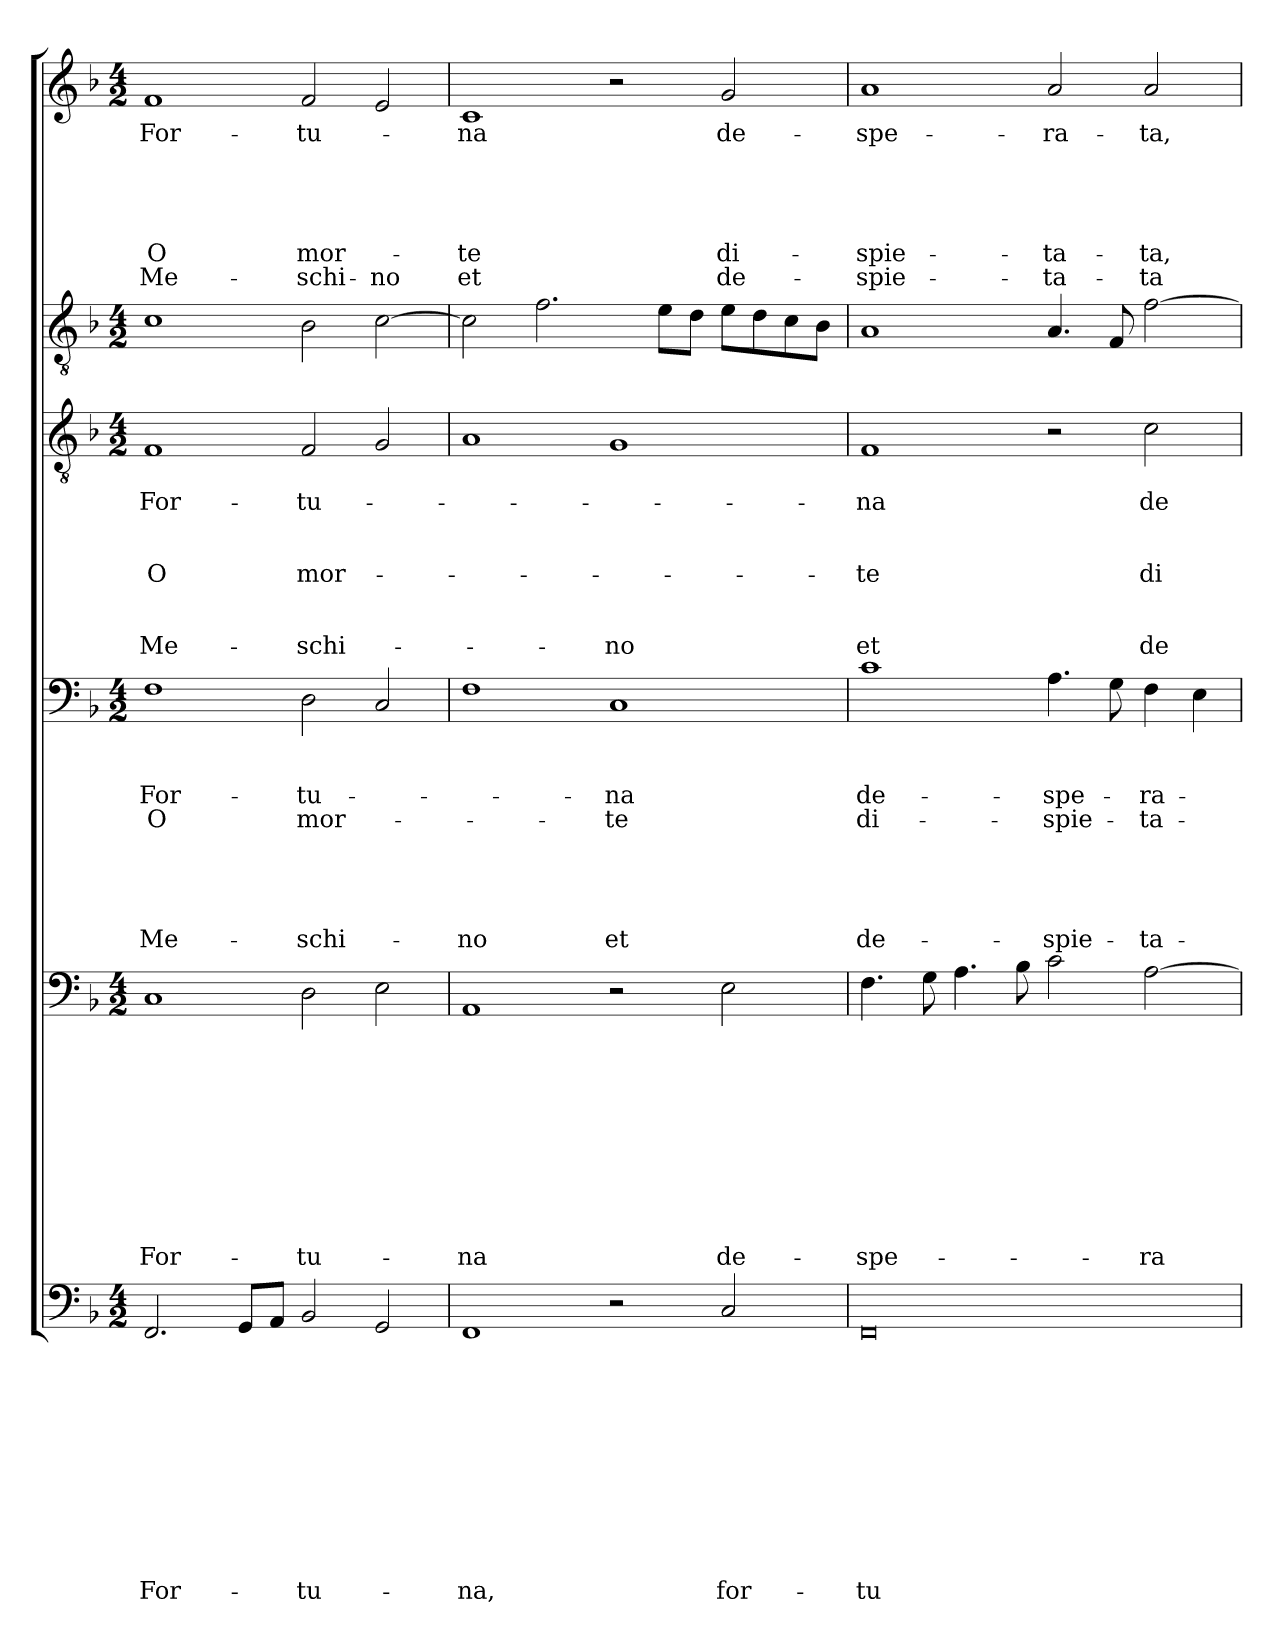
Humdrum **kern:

**kern	**text	**text	**text	**text	**text	**text	**text	**text	**text	**text	**text	**kern	**text	**text	**text	**text	**text	**text	**text	**text	**text	**text	**kern	**text	**text	**text	**text	**text	**text	**text	**text	**text	**kern	**text	**text	**text	**text	**text	**text	**text	**text	**kern	**kern	**text	**text	**text	**text	**text	**text	**text
*part6	*part6	*part6	*part6	*part6	*part6	*part6	*part6	*part6	*part6	*part6	*part6	*part5	*part5	*part5	*part5	*part5	*part5	*part5	*part5	*part5	*part5	*part5	*part4	*part4	*part4	*part4	*part4	*part4	*part4	*part4	*part4	*part4	*part3	*part3	*part3	*part3	*part3	*part3	*part3	*part3	*part3	*part2	*part1	*part1	*part1	*part1	*part1	*part1	*part1	*part1
*staff6	*staff6	*staff6	*staff6	*staff6	*staff6	*staff6	*staff6	*staff6	*staff6	*staff6	*staff6	*staff5	*staff5	*staff5	*staff5	*staff5	*staff5	*staff5	*staff5	*staff5	*staff5	*staff5	*staff4	*staff4	*staff4	*staff4	*staff4	*staff4	*staff4	*staff4	*staff4	*staff4	*staff3	*staff3	*staff3	*staff3	*staff3	*staff3	*staff3	*staff3	*staff3	*staff2	*staff1	*staff1	*staff1	*staff1	*staff1	*staff1	*staff1	*staff1
*clefF4	*	*	*	*	*	*	*	*	*	*	*	*clefF4	*	*	*	*	*	*	*	*	*	*	*clefF4	*	*	*	*	*	*	*	*	*	*clefGv2	*	*	*	*	*	*	*	*	*clefGv2	*clefG2	*	*	*	*	*	*	*
*k[b-]	*	*	*	*	*	*	*	*	*	*	*	*k[b-]	*	*	*	*	*	*	*	*	*	*	*k[b-]	*	*	*	*	*	*	*	*	*	*k[b-]	*	*	*	*	*	*	*	*	*k[b-]	*k[b-]	*	*	*	*	*	*	*
*F:	*	*	*	*	*	*	*	*	*	*	*	*F:	*	*	*	*	*	*	*	*	*	*	*F:	*	*	*	*	*	*	*	*	*	*F:	*	*	*	*	*	*	*	*	*F:	*F:	*	*	*	*	*	*	*
*M4/2	*	*	*	*	*	*	*	*	*	*	*	*M4/2	*	*	*	*	*	*	*	*	*	*	*M4/2	*	*	*	*	*	*	*	*	*	*M4/2	*	*	*	*	*	*	*	*	*M4/2	*M4/2	*	*	*	*	*	*	*
=1	=1	=1	=1	=1	=1	=1	=1	=1	=1	=1	=1	=1	=1	=1	=1	=1	=1	=1	=1	=1	=1	=1	=1	=1	=1	=1	=1	=1	=1	=1	=1	=1	=1	=1	=1	=1	=1	=1	=1	=1	=1	=1	=1	=1	=1	=1	=1	=1	=1	=1
!	!	!	!	!	!	!	!	!	!	!	!LO:LY:b	!	!	!	!	!	!	!	!	!	!	!LO:LY:b	!	!	!	!LO:LY:b	!LO:LY:b	!	!	!	!	!LO:LY:b	!	!	!LO:LY:b	!	!	!LO:LY:b	!	!	!LO:LY:b	!	!	!LO:LY:b	!	!	!	!	!LO:LY:b	!LO:LY:b
2.FF/	.	.	.	.	.	.	.	.	.	.	For-	1C	.	.	.	.	.	.	.	.	.	For-	1F	.	.	For-	O	.	.	.	.	Me-	1F	.	For-	.	.	O	.	.	Me-	1c	1f	For-	.	.	.	.	O	Me-
8GG/L	.	.	.	.	.	.	.	.	.	.	.	.	.	.	.	.	.	.	.	.	.	.	.	.	.	.	.	.	.	.	.	.	.	.	.	.	.	.	.	.	.	.	.	.	.	.	.	.	.	.
8AA/J	.	.	.	.	.	.	.	.	.	.	.	.	.	.	.	.	.	.	.	.	.	.	.	.	.	.	.	.	.	.	.	.	.	.	.	.	.	.	.	.	.	.	.	.	.	.	.	.	.	.
!	!	!	!	!	!	!	!	!	!	!	!LO:LY:b	!	!	!	!	!	!	!	!	!	!	!LO:LY:b	!	!	!	!LO:LY:b	!LO:LY:b	!	!	!	!	!LO:LY:b	!	!	!LO:LY:b	!	!	!LO:LY:b	!	!	!LO:LY:b	!	!	!LO:LY:b	!	!	!	!	!LO:LY:b	!LO:LY:b
2BB-/	.	.	.	.	.	.	.	.	.	.	-tu-	2D\	.	.	.	.	.	.	.	.	.	-tu-	2D\	.	.	-tu-	mor-	.	.	.	.	-schi-	2F/	.	-tu-	.	.	mor-	.	.	-schi-	2B-\	2f/	-tu-	.	.	.	.	mor-	-schi-
!	!	!	!	!	!	!	!	!	!	!	!	!	!	!	!	!	!	!	!	!	!	!	!	!	!	!	!	!	!	!	!	!	!	!	!	!	!	!	!	!	!	!	!	!	!	!	!	!	!	!LO:LY:b
2GG/	.	.	.	.	.	.	.	.	.	.	.	2E\	.	.	.	.	.	.	.	.	.	.	2C/	.	.	.	.	.	.	.	.	.	2G/	.	.	.	.	.	.	.	.	[2c\	2e/	.	.	.	.	.	.	-no
=2	=2	=2	=2	=2	=2	=2	=2	=2	=2	=2	=2	=2	=2	=2	=2	=2	=2	=2	=2	=2	=2	=2	=2	=2	=2	=2	=2	=2	=2	=2	=2	=2	=2	=2	=2	=2	=2	=2	=2	=2	=2	=2	=2	=2	=2	=2	=2	=2	=2	=2
!	!	!	!	!	!	!	!	!	!	!	!LO:LY:b	!	!	!	!	!	!	!	!	!	!	!LO:LY:b	!	!	!	!	!	!	!	!	!	!LO:LY:b	!	!	!	!	!	!	!	!	!	!	!	!LO:LY:b	!	!	!	!	!LO:LY:b	!LO:LY:b
1FF	.	.	.	.	.	.	.	.	.	.	-na,	1AA	.	.	.	.	.	.	.	.	.	-na	1F	.	.	.	.	.	.	.	.	-no	1A	.	.	.	.	.	.	.	.	2c\]	1c	-na	.	.	.	.	-te	et
.	.	.	.	.	.	.	.	.	.	.	.	.	.	.	.	.	.	.	.	.	.	.	.	.	.	.	.	.	.	.	.	.	.	.	.	.	.	.	.	.	.	2.f\	.	.	.	.	.	.	.	.
!	!	!	!	!	!	!	!	!	!	!	!	!	!	!	!	!	!	!	!	!	!	!	!	!	!	!LO:LY:b	!LO:LY:b	!	!	!	!	!LO:LY:b	!	!	!	!	!	!	!	!	!LO:LY:b	!	!	!	!	!	!	!	!	!
2r	.	.	.	.	.	.	.	.	.	.	.	2r	.	.	.	.	.	.	.	.	.	.	1C	.	.	-na	-te	.	.	.	.	et	1G	.	.	.	.	.	.	.	-no	.	2r	.	.	.	.	.	.	.
.	.	.	.	.	.	.	.	.	.	.	.	.	.	.	.	.	.	.	.	.	.	.	.	.	.	.	.	.	.	.	.	.	.	.	.	.	.	.	.	.	.	8e\L	.	.	.	.	.	.	.	.
.	.	.	.	.	.	.	.	.	.	.	.	.	.	.	.	.	.	.	.	.	.	.	.	.	.	.	.	.	.	.	.	.	.	.	.	.	.	.	.	.	.	8d\J	.	.	.	.	.	.	.	.
!	!	!	!	!	!	!	!	!	!	!	!LO:LY:b	!	!	!	!	!	!	!	!	!	!	!LO:LY:b	!	!	!	!	!	!	!	!	!	!	!	!	!	!	!	!	!	!	!	!	!	!LO:LY:b	!	!	!	!	!LO:LY:b	!LO:LY:b
2C/	.	.	.	.	.	.	.	.	.	.	for-	2E\	.	.	.	.	.	.	.	.	.	de-	.	.	.	.	.	.	.	.	.	.	.	.	.	.	.	.	.	.	.	8e\L	2g/	de-	.	.	.	.	di-	de-
.	.	.	.	.	.	.	.	.	.	.	.	.	.	.	.	.	.	.	.	.	.	.	.	.	.	.	.	.	.	.	.	.	.	.	.	.	.	.	.	.	.	8d\	.	.	.	.	.	.	.	.
.	.	.	.	.	.	.	.	.	.	.	.	.	.	.	.	.	.	.	.	.	.	.	.	.	.	.	.	.	.	.	.	.	.	.	.	.	.	.	.	.	.	8c\	.	.	.	.	.	.	.	.
.	.	.	.	.	.	.	.	.	.	.	.	.	.	.	.	.	.	.	.	.	.	.	.	.	.	.	.	.	.	.	.	.	.	.	.	.	.	.	.	.	.	8B-\J	.	.	.	.	.	.	.	.
=3	=3	=3	=3	=3	=3	=3	=3	=3	=3	=3	=3	=3	=3	=3	=3	=3	=3	=3	=3	=3	=3	=3	=3	=3	=3	=3	=3	=3	=3	=3	=3	=3	=3	=3	=3	=3	=3	=3	=3	=3	=3	=3	=3	=3	=3	=3	=3	=3	=3	=3
!	!	!	!	!	!	!	!	!	!	!	!LO:LY:b	!	!	!	!	!	!	!	!	!	!	!LO:LY:b	!	!	!	!LO:LY:b	!LO:LY:b	!	!	!	!	!LO:LY:b	!	!	!LO:LY:b	!	!	!LO:LY:b	!	!	!LO:LY:b	!	!	!LO:LY:b	!	!	!	!	!LO:LY:b	!LO:LY:b
0FF	.	.	.	.	.	.	.	.	.	.	-tu-	4.F\	.	.	.	.	.	.	.	.	.	-spe-	1c	.	.	de-	di-	.	.	.	.	de-	1F	.	-na	.	.	-te	.	.	et	1A	1a	-spe-	.	.	.	.	-spie-	-spie-
.	.	.	.	.	.	.	.	.	.	.	.	8G\	.	.	.	.	.	.	.	.	.	.	.	.	.	.	.	.	.	.	.	.	.	.	.	.	.	.	.	.	.	.	.	.	.	.	.	.	.	.
.	.	.	.	.	.	.	.	.	.	.	.	4.A\	.	.	.	.	.	.	.	.	.	.	.	.	.	.	.	.	.	.	.	.	.	.	.	.	.	.	.	.	.	.	.	.	.	.	.	.	.	.
.	.	.	.	.	.	.	.	.	.	.	.	8B-\	.	.	.	.	.	.	.	.	.	.	.	.	.	.	.	.	.	.	.	.	.	.	.	.	.	.	.	.	.	.	.	.	.	.	.	.	.	.
!	!	!	!	!	!	!	!	!	!	!	!	!	!	!	!	!	!	!	!	!	!	!	!	!	!	!LO:LY:b	!LO:LY:b	!	!	!	!	!LO:LY:b	!	!	!	!	!	!	!	!	!	!	!	!LO:LY:b	!	!	!	!	!LO:LY:b	!LO:LY:b
.	.	.	.	.	.	.	.	.	.	.	.	2c\	.	.	.	.	.	.	.	.	.	.	4.A\	.	.	-spe-	-spie-	.	.	.	.	-spie-	2r	.	.	.	.	.	.	.	.	4.A/	2a/	-ra-	.	.	.	.	-ta-	-ta-
.	.	.	.	.	.	.	.	.	.	.	.	.	.	.	.	.	.	.	.	.	.	.	8G\	.	.	.	.	.	.	.	.	.	.	.	.	.	.	.	.	.	.	8F/	.	.	.	.	.	.	.	.
!	!	!	!	!	!	!	!	!	!	!	!	!	!	!	!	!	!	!	!	!	!	!LO:LY:b	!	!	!	!LO:LY:b	!LO:LY:b	!	!	!	!	!LO:LY:b	!	!	!LO:LY:b	!	!	!LO:LY:b	!	!	!LO:LY:b	!	!	!LO:LY:b	!	!	!	!	!LO:LY:b	!LO:LY:b
.	.	.	.	.	.	.	.	.	.	.	.	[2A\	.	.	.	.	.	.	.	.	.	-ra-	4F\	.	.	-ra-	-ta-	.	.	.	.	-ta-	2c\	.	de-	.	.	di-	.	.	de-	[2f\	2a/	-ta,	.	.	.	.	-ta,	-ta
.	.	.	.	.	.	.	.	.	.	.	.	.	.	.	.	.	.	.	.	.	.	.	4E\	.	.	.	.	.	.	.	.	.	.	.	.	.	.	.	.	.	.	.	.	.	.	.	.	.	.	.
=	=	=	=	=	=	=	=	=	=	=	=	=	=	=	=	=	=	=	=	=	=	=	=	=	=	=	=	=	=	=	=	=	=	=	=	=	=	=	=	=	=	=	=	=	=	=	=	=	=	=
*-	*-	*-	*-	*-	*-	*-	*-	*-	*-	*-	*-	*-	*-	*-	*-	*-	*-	*-	*-	*-	*-	*-	*-	*-	*-	*-	*-	*-	*-	*-	*-	*-	*-	*-	*-	*-	*-	*-	*-	*-	*-	*-	*-	*-	*-	*-	*-	*-	*-	*-
